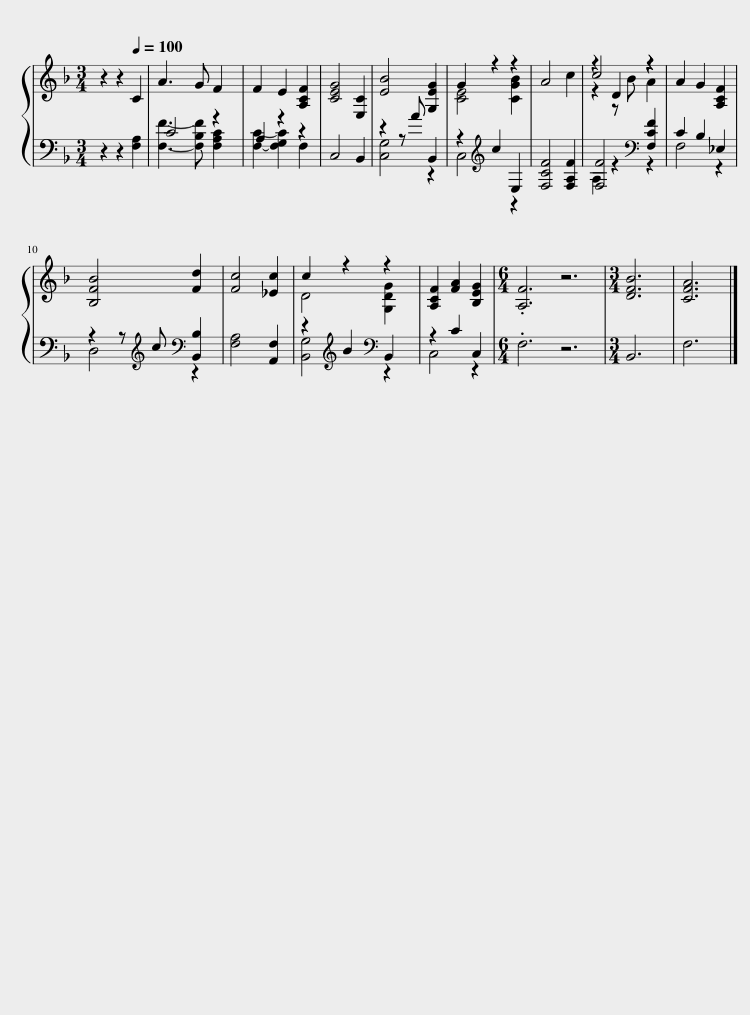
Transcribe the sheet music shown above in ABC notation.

X:1
%%score { ( 1 4 5 ) | ( 2 3 ) }
L:1/8
M:3/4
I:linebreak $
K:F
V:1 treble
V:4 treble
V:5 treble
V:2 bass
V:3 bass
V:1
 z2 z2[Q:1/4=100] C2 | A3 G F2 | F2 E2 [A,CF]2 | [CEG]4 [E,C]2 | [EB]4 [G,EG]2 | %5
 G2 z2 z2 | A4 c2 | c4 z2 | A2 G2 [A,CF]2 |$ [B,FB]4 [Fd]2 | %10
 [Fc]4 [_Ec]2 | c2 z2 z2 | [A,CF]2 [FA]2 [B,EG]2 |[M:6/4] .[A,F]6 z6 |[M:3/4] [DFB]6 | %15
 [CFA]6 |] %16
V:2
 z2 z2 [F,A,]2 | C4 z2 | A,2 z2 z2 | C,4 B,,2 | z2 z A B,,2 | %5
 z2[K:treble] c2 E,2 | [F,CF]4 [F,A,F]2 | [F,F]4[K:bass] [F,CF]2 | C2 B,2 _E,2 |$ z2 z[K:treble] c[K:bass] [B,,B,]2 | %10
 [F,A,]4 [A,,F,]2 | z2[K:treble] B2[K:bass] B,,2 | z2 C2 C,2 |[M:6/4] .F,6 z6 |[M:3/4] B,,6 | %15
 F,6 |] %16
V:3
 x6 | [F,F]3- [F,B,F] [F,A,C]2 | [F,C]2- [F,G,C]2 F,2 | x6 | [C,G,]4 z2 | %5
 C,4[K:treble] z2 | x6 | A,2 z2[K:bass] z2 | F,4 z2 |$ D,4[K:treble][K:bass] z2 | %10
 x6 | [B,,G,]4[K:treble][K:bass] z2 | C,4 z2 |[M:6/4] x12 |[M:3/4] x6 | %15
 x6 |] %16
V:4
 x6 | x6 | x6 | x6 | x6 | %5
 [CE]4 [CGB]2 | x6 | z2 z B A2 | x6 |$ x6 | %10
 x6 | D4 [G,DG]2 | x6 |[M:6/4] x12 |[M:3/4] x6 | %15
 x6 |] %16
V:5
 x6 | x6 | x6 | x6 | x6 | %5
 x6 | x6 | z2 D2 z2 | x6 |$ x6 | %10
 x6 | x6 | x6 |[M:6/4] x12 |[M:3/4] x6 | %15
 x6 |] %16
